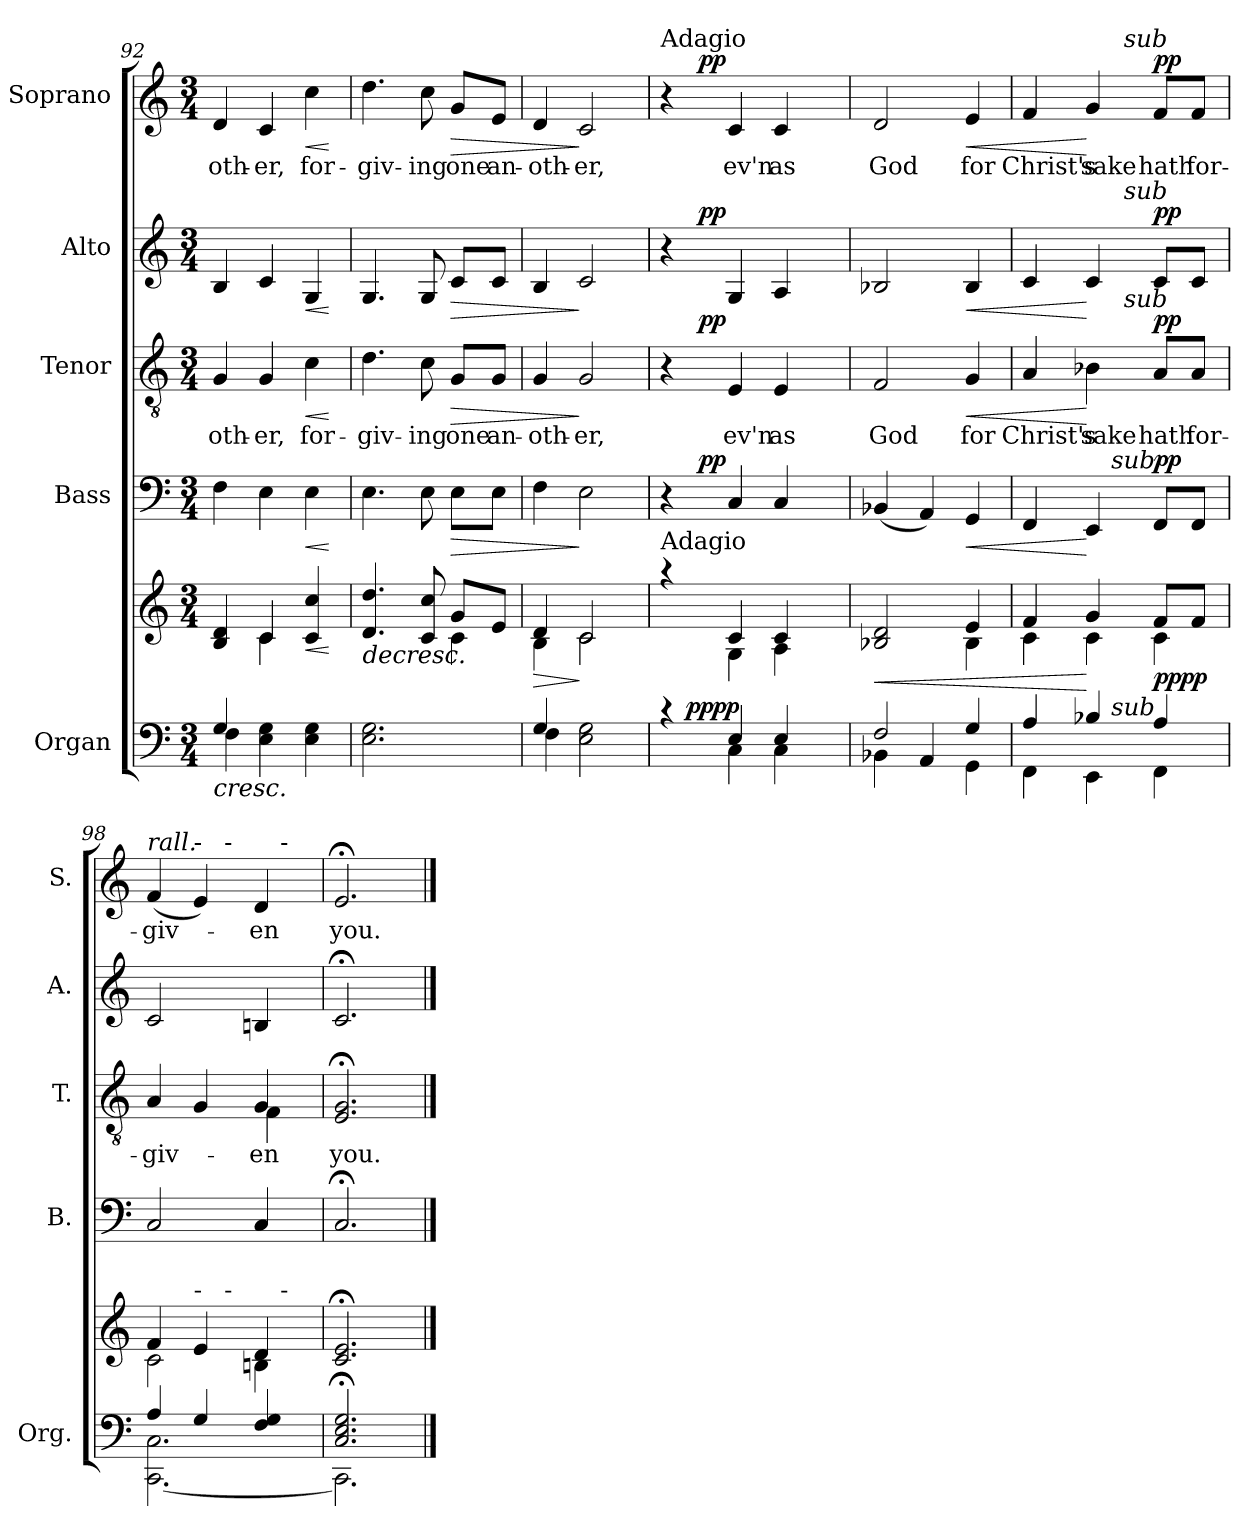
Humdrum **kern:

**kern	**kern	**dynam	**kern	**dynam	**kern	**text	**dynam	**kern	**dynam	**kern	**text	**dynam
*part5	*part5	*part5	*part4	*part4	*part3	*part3	*part3	*part2	*part2	*part1	*part1	*part1
*staff6	*staff5	*staff5/6	*staff4	*staff4	*staff3	*staff3	*staff3	*staff2	*staff2	*staff1	*staff1	*staff1
*I"Organ	*	*	*I"Bass	*	*I"Tenor	*	*	*I"Alto	*	*I"Soprano	*	*
*I'Org.	*	*	*I'B.	*	*I'T.	*	*	*I'A.	*	*I'S.	*	*
*clefF4	*clefG2	*	*clefF4	*	*clefGv2	*	*	*clefG2	*	*clefG2	*	*
*	*	*	*	*	*ITrd7c12	*	*	*	*	*	*	*
*k[]	*k[]	*	*k[]	*	*k[]	*	*	*k[]	*	*k[]	*	*
*C:	*C:	*	*C:	*	*C:	*	*	*C:	*	*C:	*	*
*M3/4	*M3/4	*	*M3/4	*	*M3/4	*	*	*M3/4	*	*M3/4	*	*
=92	=92	=92	=92	=92	=92	=92	=92	=92	=92	=92	=92	=92
!	!	!LO:HP:b=2	!	!	!	!LO:LY:b	!	!	!	!	!LO:LY:b	!
*^	*^	*	*	*	*	*	*	*	*	*	*	*
4G/	4F\	4B/ 4d/	4ryy	<	4F\	.	4GG/	-oth-	.	4B/	.	4d/	-oth-	.
!	!	!	!	!	!	!	!	!LO:LY:b	!	!	!	!	!LO:LY:b	!
4E\ 4G\	2ryy	4c/	4c\	.	4E\	.	4GG/	-er,	.	4c/	.	4c/	-er,	.
!	!	!	!	!LO:HP:b	!	!LO:HP:b	!	!LO:LY:b	!LO:HP:b	!	!LO:HP:b	!	!LO:LY:b	!LO:HP:b
4E\ 4G\	.	4c/ 4cc/	4ryy	<	4E\	<	4C\	for-	<	4G/	<	4cc\	for-	<
*v	*v	*	*	*	*	*	*	*	*	*	*	*	*	*
*	*v	*v	*	*	*	*	*	*	*	*	*	*	*
.	.	[	.	[	.	.	[	.	[	.	.	[
=93	=93	=93	=93	=93	=93	=93	=93	=93	=93	=93	=93	=93
!	!	!LO:HP:b	!	!	!	!LO:LY:b	!	!	!	!	!LO:LY:b	!
*	*^	*	*	*	*	*	*	*	*	*	*	*
2.E\ 2.G\	4.d/ 4.dd/	2ryy	>	4.E\	.	4.D\	-giv-	.	4.G/	.	4.dd\	-giv-	.
!	!	!	!	!	!	!	!LO:LY:b	!	!	!	!	!LO:LY:b	!
.	8c/ 8cc/	.	.	8E\	.	8C\	-ing	.	8G/	.	8cc\	-ing	.
!	!	!	!	!	!LO:HP:b	!	!LO:LY:b	!LO:HP:b	!	!LO:HP:b	!	!LO:LY:b	!LO:HP:b
.	8g/L	4c\	.	8E\L	>	8GG/L	one	>	8c/L	>	8g/L	one	>
!	!	!	!	!	!	!	!LO:LY:b	!	!	!	!	!LO:LY:b	!
.	8e/J	.	.	8E\J	.	8GG/J	an-	.	8c/J	.	8e/J	an-	.
*	*v	*v	*	*	*	*	*	*	*	*	*	*	*
.	.	[	.	.	.	.	.	.	.	.	.	.
=94	=94	=94	=94	=94	=94	=94	=94	=94	=94	=94	=94	=94
*^	*	*	*	*	*	*	*	*	*	*	*	*
!	!	!	!LO:HP:b	!	!	!	!LO:LY:b	!	!	!	!	!LO:LY:b	!
*	*	*^	*	*	*	*	*	*	*	*	*	*	*
4G/	4F\	4d/	4B\	>	4F\	.	4GG/	-oth-	.	4B/	.	4d/	-oth-	.
!	!	!	!	!	!	!	!	!LO:LY:b	!	!	!	!	!LO:LY:b	!
2E\ 2G\	2ryy	2c/	2c\	]	2E\	]	2GG/	-er,	]	2c/	]	2c/	-er,	]
*v	*v	*	*	*	*	*	*	*	*	*	*	*	*	*
*	*v	*v	*	*	*	*	*	*	*	*	*	*	*
.	.	]	.	.	.	.	.	.	.	.	.	.
!!LO:LB:g=z
=95	=95	=95	=95	=95	=95	=95	=95	=95	=95	=95	=95	=95
!!LO:REH:place=s1:a:B:fs=20:t=G
*	*MM60	*	*	*	*	*	*	*	*	*MM60	*	*
*^	*^	*	*^	*	*^	*	*	*^	*	*^	*	*
*	*^	*	*^	*	*	*	*	*	*	*	*	*	*	*	*	*	*	*
!	!	!	!	!	!	!	!	!	!	!	!	!	!	!	!	!	!LO:TX:a:t=Adagio	!	!	!
!	!	!	!LO:TX:a:t=Adagio	!	!	!	!	!	!	!	!	!	!	!	!	!	!	!	!	!
4rc	4ryy	16.ryy	4raa	4ryy	16.ryy	.	4r	8ryy	.	4r	8ryy	.	.	4r	8ryy	.	4r	8ryy	.	.
!	!	!	!	!	!	!LO:DY:a=2	!	!	!	!	!	!	!	!	!	!	!	!	!	!
!	!	!	!	!	!	!LO:DY:n=1:b	!	!	!	!	!	!	!	!	!	!	!	!	!	!
.	.	2ryy	.	.	2ryy	pp pp	.	.	.	.	.	.	.	.	.	.	.	.	.	.
!	!	!	!	!	!	!	!	!	!LO:DY:a	!	!	!	!LO:DY:a	!	!	!LO:DY:a	!	!	!	!LO:DY:a
.	.	.	.	.	.	.	.	2ryy	pp	.	2ryy	.	pp	.	2ryy	pp	.	2ryy	.	pp
!	!	!	!	!	!	!	!	!	!	!	!	!LO:LY:b	!	!	!	!	!	!	!LO:LY:b	!
4E/	4C\	.	4c/	4G\	.	.	4C/	.	.	4EE/	.	ev'n	.	4G/	.	.	4c/	.	ev'n	.
!	!	!	!	!	!	!	!	!	!	!	!	!LO:LY:b	!	!	!	!	!	!	!LO:LY:b	!
4E/	4C\	.	4c/	4A\	.	.	4C/	.	.	4EE/	.	as	.	4A/	.	.	4c/	.	as	.
.	.	8ryy	.	.	8ryy	.	.	.	.	.	.	.	.	.	.	.	.	.	.	.
.	.	.	.	.	.	.	.	8ryy	.	.	8ryy	.	.	.	8ryy	.	.	8ryy	.	.
.	.	32ryy	.	.	32ryy	.	.	.	.	.	.	.	.	.	.	.	.	.	.	.
=96	=96	=96	=96	=96	=96	=96	=96	=96	=96	=96	=96	=96	=96	=96	=96	=96	=96	=96	=96	=96
!	!	!	!	!	!	!LO:HP:b	!	!	!	!	!	!LO:LY:b	!	!	!	!	!	!	!LO:LY:b	!
*	*v	*v	*	*	*	*	*v	*v	*	*v	*v	*	*	*v	*v	*	*v	*v	*	*
*	*	*	*v	*v	*	*	*	*	*	*	*	*	*	*	*
2F/	4BB-X\	2B-X/ 2d/	2ryy	<	(<4BB-X/	.	2FF/	God	.	2B-X/	.	2d/	God	.
.	4AA/	.	.	.	4AA/)	.	.	.	.	.	.	.	.	.
!	!	!	!	!	!	!LO:HP:b	!	!LO:LY:b	!LO:HP:b	!	!LO:HP:b	!	!LO:LY:b	!LO:HP:b
4G/	4GG\	4e/	4B-\	.	4GG/	<	4GG/	for	<	4B-/	<	4e/	for	<
=97	=97	=97	=97	=97	=97	=97	=97	=97	=97	=97	=97	=97	=97	=97
!	!	!	!	!	!	!	!	!LO:LY:b	!	!	!	!	!LO:LY:b	!
*	*^	*	*	*	*^	*	*^	*	*	*^	*	*^	*	*
4A/	4FF\	4ryy	4f/	4c\	.	4FF/	4ryy	.	4AA/	4.ryy	Christ's	.	4c/	4.ryy	.	4f/	4.ryy	Christ's	.
!	!	!	!	!	!	!	!	!	!	!	!LO:LY:b	!	!	!	!	!	!	!LO:LY:b	!
4B-X/	4EE\	16.ryy	4g/	4c\	[	4EE/	16.ryy	[	4BB-X\	.	sake	[	4c/	.	[	4g/	.	sake	[
!	!	!	!	!	!	!	!LO:TX:a:i:t=sub	!	!	!	!	!	!	!	!	!	!	!	!
!	!	!LO:TX:a:i:t=sub	!	!	!	!	!	!	!	!	!	!	!	!	!	!	!	!	!
.	.	4ryy	.	.	.	.	4ryy	.	.	.	.	.	.	.	.	.	.	.	.
!	!	!	!	!	!	!	!	!	!	!	!	!	!	!	!	!	!LO:TX:a:i:t=sub	!	!
!	!	!	!	!	!	!	!	!	!	!	!	!	!	!LO:TX:a:i:t=sub	!	!	!	!	!
!	!	!	!	!	!	!	!	!	!	!LO:TX:a:i:t=sub	!	!	!	!	!	!	!	!	!
.	.	.	.	.	.	.	.	.	.	4.ryy	.	.	.	4.ryy	.	.	4.ryy	.	.
!	!	!	!	!	!LO:DY:a=2	!	!	!	!	!	!LO:LY:b	!	!	!	!	!	!	!LO:LY:b	!
!	!	!	!	!	!LO:DY:n=1:b	!	!	!LO:DY:a	!	!	!	!LO:DY:a	!	!	!LO:DY:a	!	!	!	!LO:DY:a
4A/	4FF\	.	8f/L	4c\	pp pp	8FF/L	.	pp	8AA/L	.	hath	pp	8c/L	.	pp	8f/L	.	hath	pp
.	.	8ryy	.	.	.	.	8ryy	.	.	.	.	.	.	.	.	.	.	.	.
!	!	!	!	!	!	!	!	!	!	!	!LO:LY:b	!	!	!	!	!	!	!LO:LY:b	!
.	.	.	8f/J	.	.	8FF/J	.	.	8AA/J	.	for-	.	8c/J	.	.	8f/J	.	for-	.
.	.	32ryy	.	.	.	.	32ryy	.	.	.	.	.	.	.	.	.	.	.	.
=98	=98	=98	=98	=98	=98	=98	=98	=98	=98	=98	=98	=98	=98	=98	=98	=98	=98	=98	=98
!	!	!	!	!	!	!	!	!	!	!	!	!	!	!	!	!LO:TX:a:i:t=rall.	!	!	!
!	!	!	!LO:TX:a:i:t=rall.	!	!	!	!	!	!	!	!	!	!	!	!	!	!	!	!
!	!	!	!	!	!	!	!	!	!	!	!LO:LY:b	!	!	!	!	!	!	!LO:LY:b	!
*	*v	*v	*^	*^	*	*v	*v	*	*	*	*	*	*v	*v	*	*	*^	*	*
4A/	[<2.CC\ 2.C\	4f/	2c\	4.ryy	2ryy	.	2C/	.	4AA/	2ryy	-giv-	.	2c/	.	(<4f/	4.ryy	2ryy	-giv-	.
!	!	!	!	!	!	!	!	!	!	!	!	!	!	!	!LO:TX:a:t=-	!	!	!	!
!	!	!LO:TX:a:t=-	!	!	!	!	!	!	!	!	!	!	!	!	!	!	!	!	!
4G/	.	4e/	.	.	.	.	.	.	4GG/	.	.	.	.	.	4e/)	.	.	.	.
!	!	!	!	!	!	!	!	!	!	!	!	!	!	!	!	!LO:TX:a:t=-	!	!	!
!	!	!	!	!LO:TX:a:t=-	!	!	!	!	!	!	!	!	!	!	!	!	!	!	!
.	.	.	.	4.ryy	.	.	.	.	.	.	.	.	.	.	.	4.ryy	.	.	.
!	!	!	!	!	!	!	!	!	!	!	!LO:LY:b	!	!	!	!	!	!	!LO:LY:b	!
4F/ 4G/	.	4d/	4Bn\	.	16.ryy	.	4C/	.	4GG/	4FF\	-en	.	4Bn/	.	4d/	.	16.ryy	-en	.
!	!	!	!	!	!	!	!	!	!	!	!	!	!	!	!	!	!LO:TX:a:t=-	!	!
!	!	!	!	!	!LO:TX:a:t=-	!	!	!	!	!	!	!	!	!	!	!	!	!	!
.	.	.	.	.	8ryy	.	.	.	.	.	.	.	.	.	.	.	8ryy	.	.
.	.	.	.	.	32ryy	.	.	.	.	.	.	.	.	.	.	.	32ryy	.	.
=99	=99	=99	=99	=99	=99	=99	=99	=99	=99	=99	=99	=99	=99	=99	=99	=99	=99	=99	=99
!	!	!	!	!	!	!	!	!	!	!	!LO:LY:b	!	!	!	!	!	!	!LO:LY:b	!
*	*	*v	*v	*v	*v	*	*	*	*v	*v	*	*	*	*	*v	*v	*v	*	*
2.C/;< 2.E/;< 2.G/;<	2.CC\]	2.c/;< 2.e/;<	.	2.C;</	.	2.EE/;< 2.GG/;<	you.	.	2.c;</	.	2.e;</	you.	.
*v	*v	*	*	*	*	*	*	*	*	*	*	*	*
==	==	==	==	==	==	==	==	==	==	==	==	==
*-	*-	*-	*-	*-	*-	*-	*-	*-	*-	*-	*-	*-
